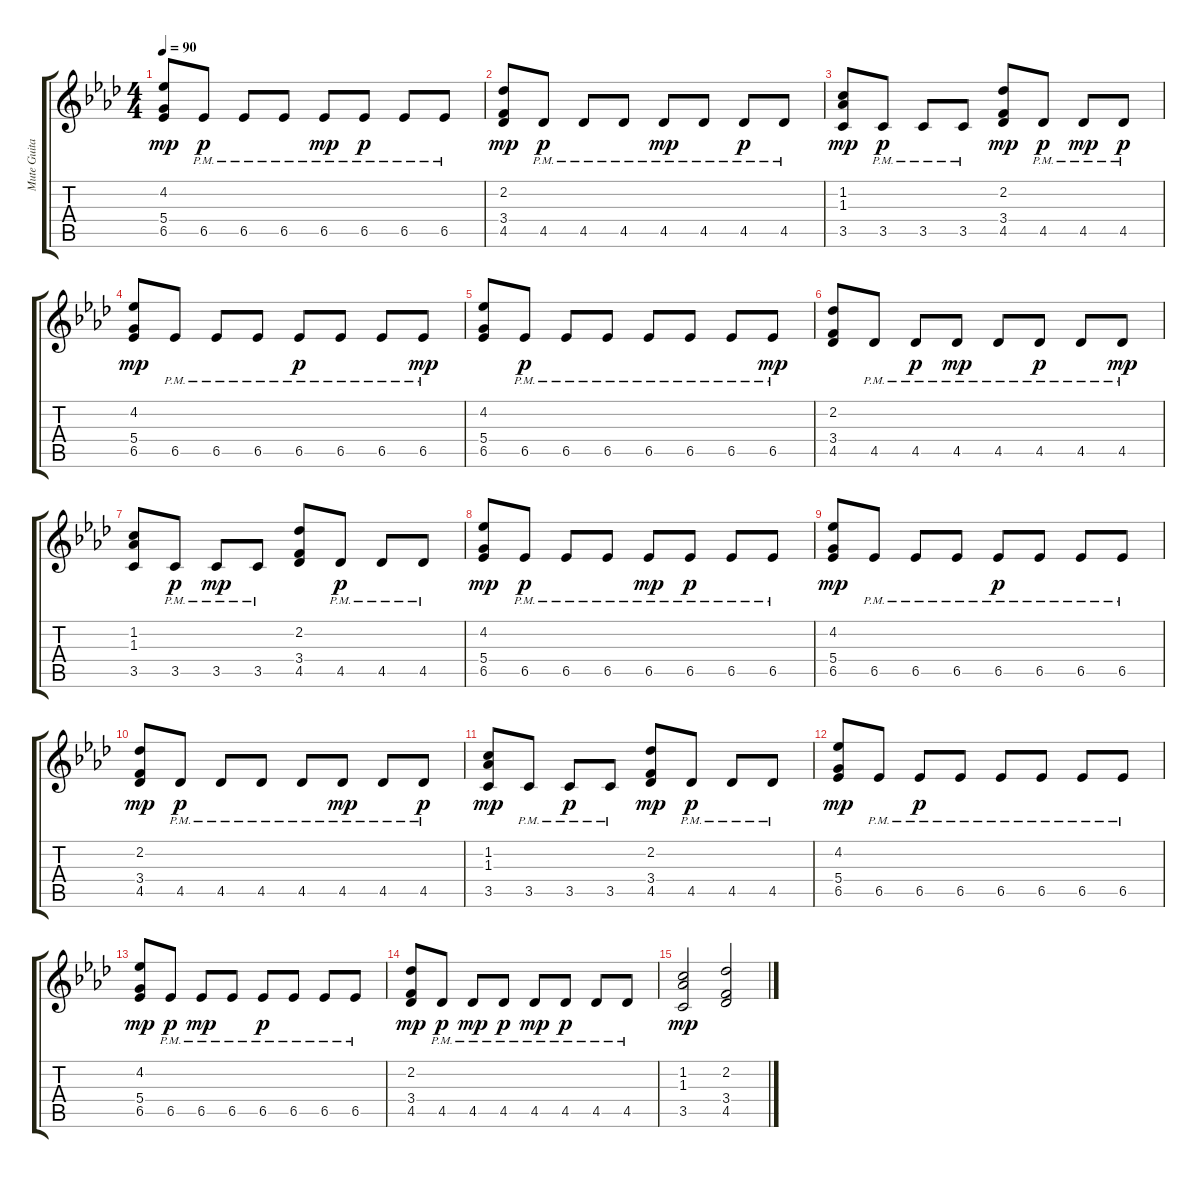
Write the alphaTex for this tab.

\track ("Mute Guitar" "Mute Guita") {instrument overdrivenguitar}
\staff {score tabs}
\tuning (E4 B3 G3 D3 A2 E2) {hide}
\ts (4 4)
\tempo 90
\clef g2
\ks ab
(4.2 5.4 6.5).8{dy mp} 6.5{pm}.8{dy p} 6.5{pm}.8 6.5{pm}.8 6.5{pm}.8{dy mp} 6.5{pm}.8{dy p} 6.5{pm}.8 6.5{pm}.8 |
(2.2 3.4 4.5).8{dy mp} 4.5{pm}.8{dy p} 4.5{pm}.8 4.5{pm}.8 4.5{pm}.8{dy mp} 4.5{pm}.8 4.5{pm}.8{dy p} 4.5{pm}.8 |
(1.2 1.3 3.5).8{dy mp} 3.5{pm}.8{dy p} 3.5{pm}.8 3.5{pm}.8 (2.2 3.4 4.5).8{dy mp} 4.5{pm}.8{dy p} 4.5{pm}.8{dy mp} 4.5{pm}.8{dy p} |
(4.2 5.4 6.5).8{dy mp} 6.5{pm}.8 6.5{pm}.8 6.5{pm}.8 6.5{pm}.8{dy p} 6.5{pm}.8 6.5{pm}.8 6.5{pm}.8{dy mp} |
(4.2 5.4 6.5).8 6.5{pm}.8{dy p} 6.5{pm}.8 6.5{pm}.8 6.5{pm}.8 6.5{pm}.8 6.5{pm}.8 6.5{pm}.8{dy mp} |
(2.2 3.4 4.5).8 4.5{pm}.8 4.5{pm}.8{dy p} 4.5{pm}.8{dy mp} 4.5{pm}.8 4.5{pm}.8{dy p} 4.5{pm}.8 4.5{pm}.8{dy mp} |
(1.2 1.3 3.5).8 3.5{pm}.8{dy p} 3.5{pm}.8{dy mp} 3.5{pm}.8 (2.2 3.4 4.5).8 4.5{pm}.8{dy p} 4.5{pm}.8 4.5{pm}.8 |
(4.2 5.4 6.5).8{dy mp} 6.5{pm}.8{dy p} 6.5{pm}.8 6.5{pm}.8 6.5{pm}.8{dy mp} 6.5{pm}.8{dy p} 6.5{pm}.8 6.5{pm}.8 |
(4.2 5.4 6.5).8{dy mp} 6.5{pm}.8 6.5{pm}.8 6.5{pm}.8 6.5{pm}.8{dy p} 6.5{pm}.8 6.5{pm}.8 6.5{pm}.8 |
(2.2 3.4 4.5).8{dy mp} 4.5{pm}.8{dy p} 4.5{pm}.8 4.5{pm}.8 4.5{pm}.8 4.5{pm}.8{dy mp} 4.5{pm}.8 4.5{pm}.8{dy p} |
(1.2 1.3 3.5).8{dy mp} 3.5{pm}.8 3.5{pm}.8{dy p} 3.5{pm}.8 (2.2 3.4 4.5).8{dy mp} 4.5{pm}.8{dy p} 4.5{pm}.8 4.5{pm}.8 |
(4.2 5.4 6.5).8{dy mp} 6.5{pm}.8 6.5{pm}.8{dy p} 6.5{pm}.8 6.5{pm}.8 6.5{pm}.8 6.5{pm}.8 6.5{pm}.8 |
(4.2 5.4 6.5).8{dy mp} 6.5{pm}.8{dy p} 6.5{pm}.8{dy mp} 6.5{pm}.8 6.5{pm}.8{dy p} 6.5{pm}.8 6.5{pm}.8 6.5{pm}.8 |
(2.2 3.4 4.5).8{dy mp} 4.5{pm}.8{dy p} 4.5{pm}.8{dy mp} 4.5{pm}.8{dy p} 4.5{pm}.8{dy mp} 4.5{pm}.8{dy p} 4.5{pm}.8 4.5{pm}.8 |
(1.2 1.3 3.5).2{dy mp} (2.2 3.4 4.5).2
